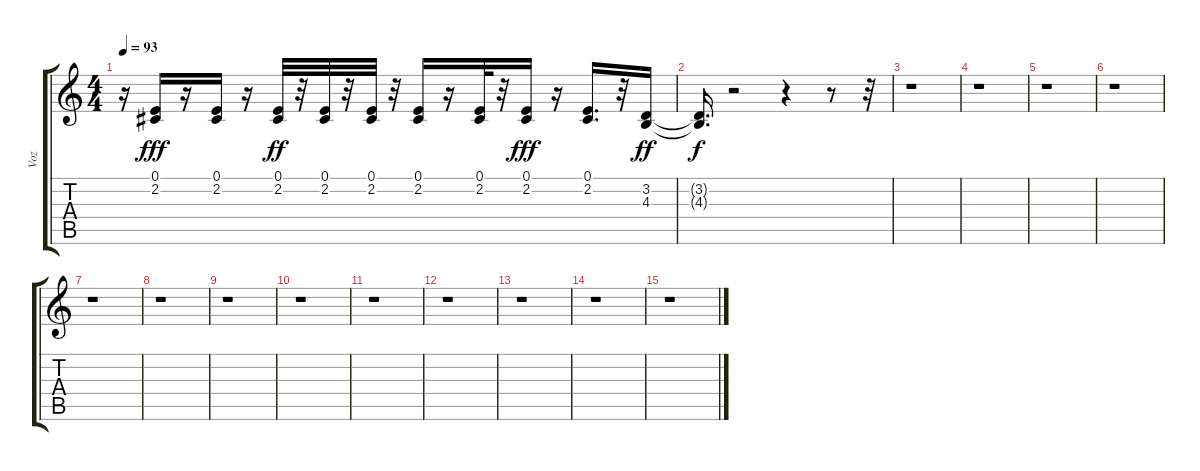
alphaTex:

\track ("Voz" "Voz") {instrument lead6voice}
\staff {score tabs}
\tuning (E4 B3 G3 D3 A2 E2) {hide}
\ts (4 4)
\tempo 93
\clef g2
\ks c
r.16{dy fff} (0.1 2.2).16 r.16 (0.1 2.2).16 r.16 (0.1 2.2).32{dy ff} r.32 (0.1 2.2).32 r.32 (0.1 2.2).32 r.32 (0.1 2.2).16 r.16 (0.1 2.2).32 r.32 (0.1 2.2).16{dy fff} r.16 (0.1 2.2).16{d} r.32 (3.2 4.3).16{dy ff} |
(3.2{t} 4.3{t}).16{d dy f} r.2 r.4 r.8 r.32 |
r.1 |
r.1 |
r.1 |
r.1 |
r.1 |
r.1 |
r.1 |
r.1 |
r.1 |
r.1 |
r.1 |
r.1 |
r.1
